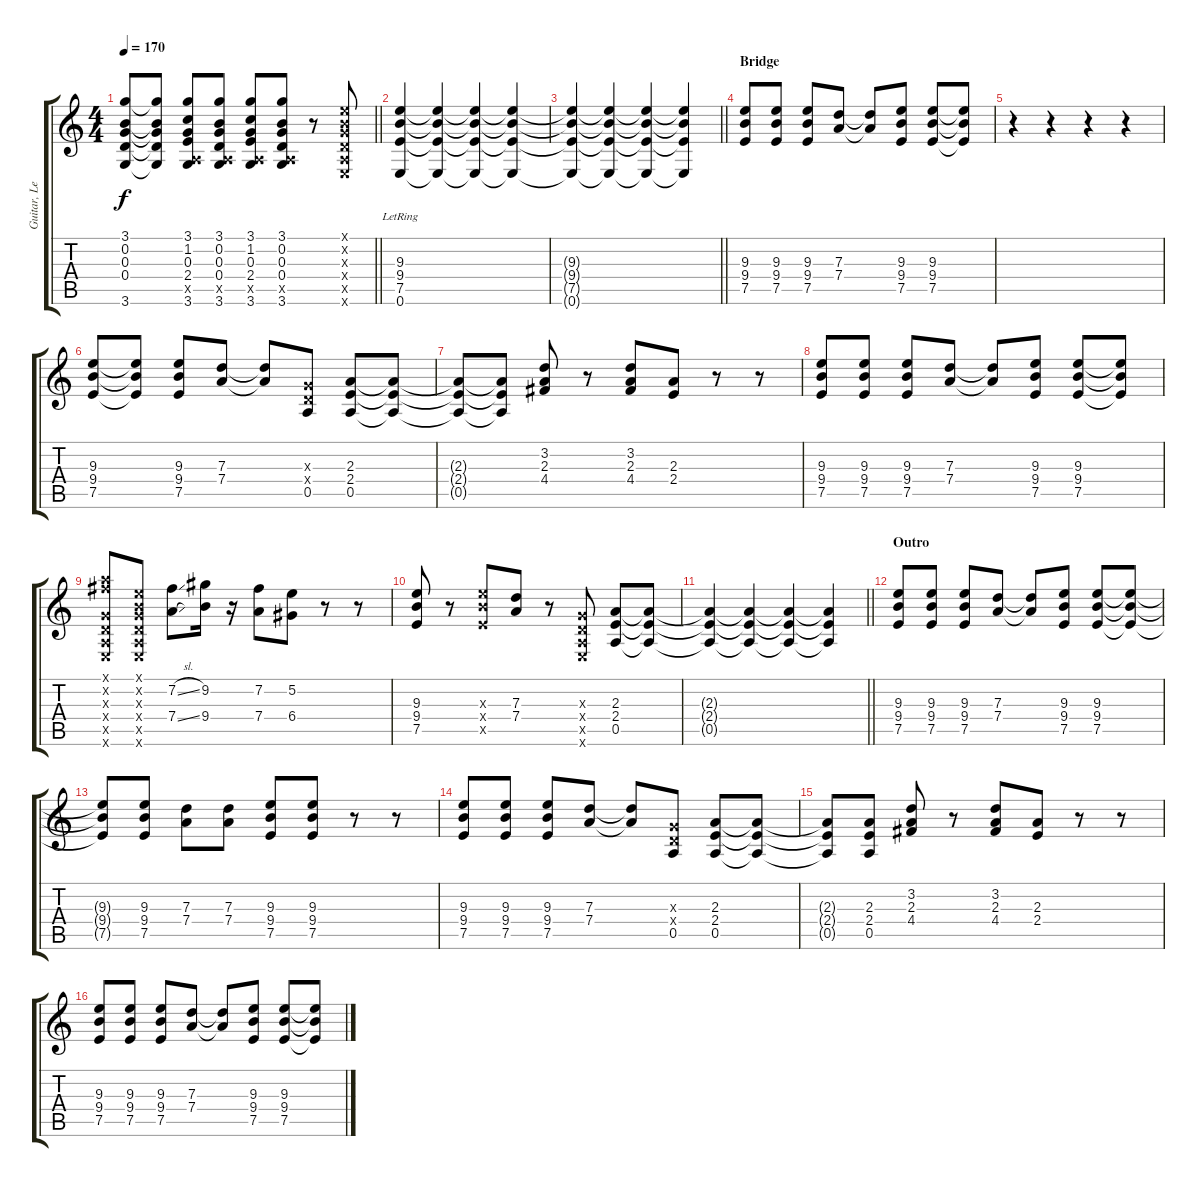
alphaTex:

\track ("Guitar, Lead" "Guitar, Le") {mute instrument distortionguitar}
\staff {score tabs}
\tuning (E4 B3 G3 D3 A2 E2) {hide}
\ts (4 4)
\tempo 170
\clef g2
\barLineRight lightlight
\ks c
(3.1{t} 0.2{t} 0.3{t} 0.4{t} 3.6{t}).8{dy f} (3.1{t} 0.2{t} 0.3{t} 0.4{t} 3.6{t}).8 (3.1 1.2 0.3 2.4 0.5{x} 3.6).8 (3.1 0.2 0.3 0.4 0.5{x} 3.6).8 (3.1 1.2 0.3 2.4 0.5{x} 3.6).8 (3.1 0.2 0.3 0.4 0.5{x} 3.6).8 r.8 (0.1{x} 0.2{x} 0.3{x} 0.4{x} 0.5{x} 0.6{x}).8 |
(9.3{lr} 9.4{lr} 7.5{lr} 0.6).4 (9.3{t} 9.4{t} 7.5{t} 0.6{t}).4 (9.3{t} 9.4{t} 7.5{t} 0.6{t}).4 (9.3{t} 9.4{t} 7.5{t} 0.6{t}).4 |
\barLineRight lightlight
(9.3{t} 9.4{t} 7.5{t} 0.6{t}).4 (9.3{t} 9.4{t} 7.5{t} 0.6{t}).4 (9.3{t} 9.4{t} 7.5{t} 0.6{t}).4 (9.3{t} 9.4{t} 7.5{t} 0.6{t}).4 |
\section ("" "Bridge")
(9.3 9.4 7.5).8 (9.3 9.4 7.5).8 (9.3 9.4 7.5).8 (7.3 7.4).8 (7.3{t} 7.4{t}).8 (9.3 9.4 7.5).8 (9.3 9.4 7.5).8 (9.3{t} 9.4{t} 7.5{t}).8 |
r.4 r.4 r.4 r.4 |
(9.3 9.4 7.5).8 (9.3{t} 9.4{t} 7.5{t}).8 (9.3 9.4 7.5).8 (7.3 7.4).8 (7.3{t} 7.4{t}).8 (0.3{x} 0.4{x} 0.5).8 (2.3 2.4 0.5).8 (2.3{t} 2.4{t} 0.5{t}).8 |
(2.3{t} 2.4{t} 0.5{t}).8 (2.3{t} 2.4{t} 0.5{t}).8 (3.2 2.3 4.4).8 r.8 (3.2 2.3 4.4).8 (2.3 2.4).8 r.8 r.8 |
(9.3 9.4 7.5).8 (9.3 9.4 7.5).8 (9.3 9.4 7.5).8 (7.3 7.4).8 (7.3{t} 7.4{t}).8 (9.3 9.4 7.5).8 (9.3 9.4 7.5).8 (9.3{t} 9.4{t} 7.5{t}).8 |
(5.1{x} 7.2{x} 0.3{x} 0.4{x} 0.5{x} 0.6{x}).8 (0.1{x} 0.2{x} 0.3{x} 0.4{x} 0.5{x} 0.6{x}).8 (7.2{sl} 7.4{sl}).8 (9.2 9.4).16 r.16 (7.2 7.4).8 (5.2 6.4).8 r.8 r.8 |
(9.3 9.4 7.5).8 r.8 (9.3{x} 9.4{x} 7.5{x}).8 (7.3 7.4).8 r.8 (0.3{x} 0.4{x} 0.5{x} 0.6{x}).8 (2.3 2.4 0.5).8 (2.3{t} 2.4{t} 0.5{t}).8 |
\barLineRight lightlight
(2.3{t} 2.4{t} 0.5{t}).4 (2.3{t} 2.4{t} 0.5{t}).4 (2.3{t} 2.4{t} 0.5{t}).4 (2.3{t} 2.4{t} 0.5{t}).4 |
\section ("" "Outro")
(9.3 9.4 7.5).8 (9.3 9.4 7.5).8 (9.3 9.4 7.5).8 (7.3 7.4).8 (7.3{t} 7.4{t}).8 (9.3 9.4 7.5).8 (9.3 9.4 7.5).8 (9.3{t} 9.4{t} 7.5{t}).8 |
(9.3{t} 9.4{t} 7.5{t}).8 (9.3 9.4 7.5).8 (7.3 7.4).8 (7.3 7.4).8 (9.3 9.4 7.5).8 (9.3 9.4 7.5).8 r.8 r.8 |
(9.3 9.4 7.5).8 (9.3 9.4 7.5).8 (9.3 9.4 7.5).8 (7.3 7.4).8 (7.3{t} 7.4{t}).8 (0.3{x} 0.4{x} 0.5).8 (2.3 2.4 0.5).8 (2.3{t} 2.4{t} 0.5{t}).8 |
(2.3{t} 2.4{t} 0.5{t}).8 (2.3 2.4 0.5).8 (3.2 2.3 4.4).8 r.8 (3.2 2.3 4.4).8 (2.3 2.4).8 r.8 r.8 |
(9.3 9.4 7.5).8 (9.3 9.4 7.5).8 (9.3 9.4 7.5).8 (7.3 7.4).8 (7.3{t} 7.4{t}).8 (9.3 9.4 7.5).8 (9.3 9.4 7.5).8 (9.3{t} 9.4{t} 7.5{t}).8
